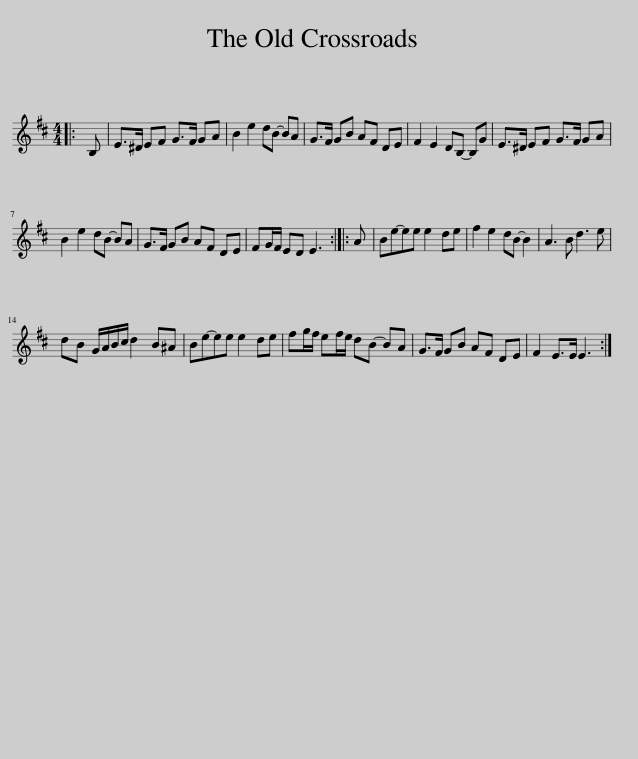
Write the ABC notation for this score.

X:1
L:1/8
M:4/4
I:linebreak $
K:D
V:1 treble
V:1
|: B, | E>^D EF G>F GA | B2 e2 dB- BA | G>F GB AF DE | F2 E2 DB,- B,G | %5
 E>^D EF G>F GA |$ B2 e2 dB- BA | G>F GB AF DE | FG/F/ ED E3 :: A | %10
 Be-ee e2 de | f2 e2 dB- B2 | A3 B d3 e |$ dB G/A/B/c/ d2 B^A | Be-ee e2 de | %15
 fg/f/ ef/e/ dB- BA | G>F GB AF DE | F2 E>E E3 :| %18
